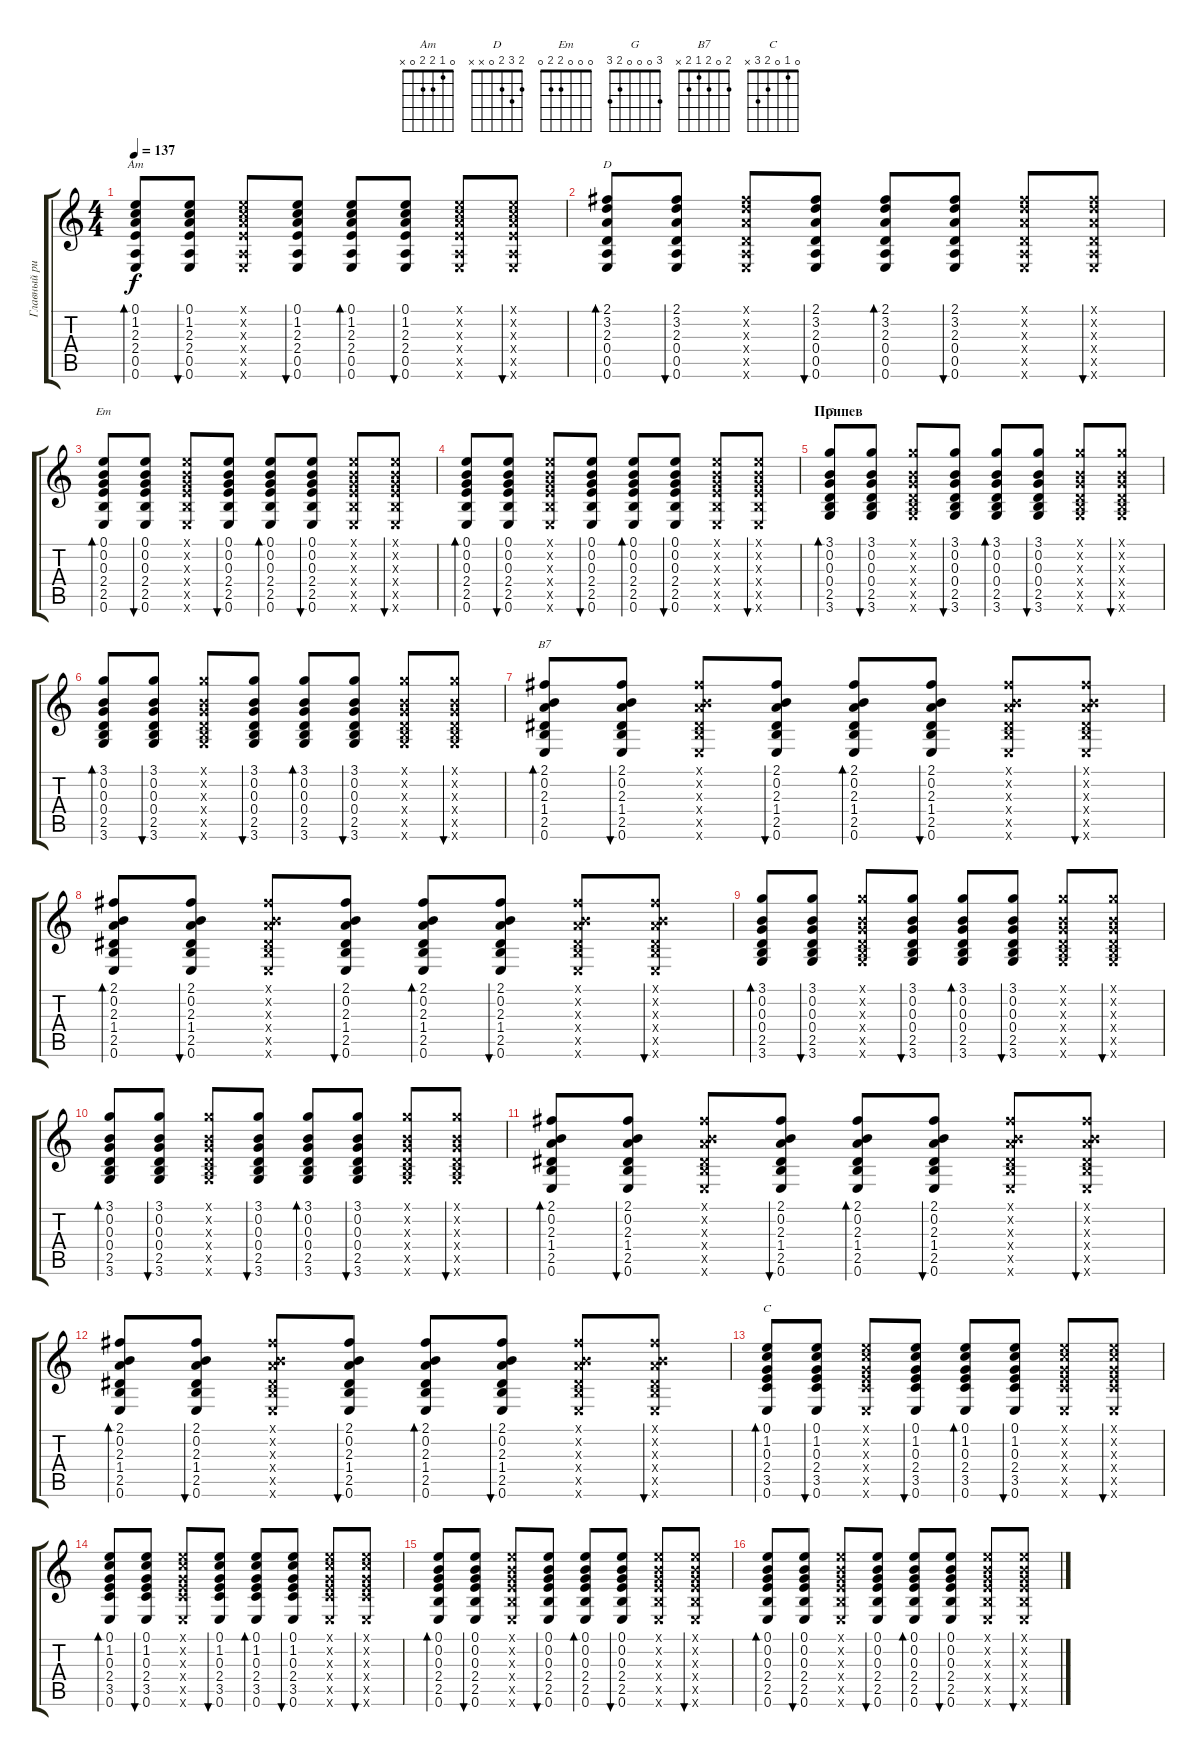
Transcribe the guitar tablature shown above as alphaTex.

\track ("Главный ритм" "Главный ри") {instrument acousticguitarsteel}
\staff {score tabs}
\tuning (E4 B3 G3 D3 A2 E2) {hide}
\chord ("Am" 0 1 2 2 0 x)
\chord ("D" 2 3 2 0 x x)
\chord ("Em" 0 0 0 2 2 0)
\chord ("G" 3 0 0 0 2 3)
\chord ("B7" 2 0 2 1 2 x)
\chord ("C" 0 1 0 2 3 x)
\ts (4 4)
\tempo 137
\clef g2
\ks c
(0.1 1.2 2.3 2.4 0.5 0.6).8{bd 60 ch "Am" dy f} (0.1 1.2 2.3 2.4 0.5 0.6).8{bu 60} (0.1{x} 1.2{x} 2.3{x} 2.4{x} 0.5{x} 0.6{x}).8 (0.1 1.2 2.3 2.4 0.5 0.6).8{bu 60} (0.1 1.2 2.3 2.4 0.5 0.6).8{bd 60} (0.1 1.2 2.3 2.4 0.5 0.6).8{bu 60} (0.1{x} 1.2{x} 2.3{x} 2.4{x} 0.5{x} 0.6{x}).8 (0.1{x} 1.2{x} 2.3{x} 2.4{x} 0.5{x} 0.6{x}).8{bu 60} |
(2.1 3.2 2.3 0.4 0.5 0.6).8{bd 60 ch "D"} (2.1 3.2 2.3 0.4 0.5 0.6).8{bu 60} (2.1{x} 3.2{x} 2.3{x} 0.4{x} 0.5{x} 0.6{x}).8 (2.1 3.2 2.3 0.4 0.5 0.6).8{bu 60} (2.1 3.2 2.3 0.4 0.5 0.6).8{bd 60} (2.1 3.2 2.3 0.4 0.5 0.6).8{bu 60} (2.1{x} 3.2{x} 2.3{x} 0.4{x} 0.5{x} 0.6{x}).8 (2.1{x} 3.2{x} 2.3{x} 0.4{x} 0.5{x} 0.6{x}).8{bu 60} |
(0.1 0.2 0.3 2.4 2.5 0.6).8{bd 60 ch "Em"} (0.1 0.2 0.3 2.4 2.5 0.6).8{bu 60} (0.1{x} 0.2{x} 0.3{x} 2.4{x} 2.5{x} 0.6{x}).8 (0.1 0.2 0.3 2.4 2.5 0.6).8{bu 60} (0.1 0.2 0.3 2.4 2.5 0.6).8{bd 60} (0.1 0.2 0.3 2.4 2.5 0.6).8{bu 60} (0.1{x} 0.2{x} 0.3{x} 2.4{x} 2.5{x} 0.6{x}).8 (0.1{x} 0.2{x} 0.3{x} 2.4{x} 2.5{x} 0.6{x}).8{bu 60} |
(0.1 0.2 0.3 2.4 2.5 0.6).8{bd 60} (0.1 0.2 0.3 2.4 2.5 0.6).8{bu 60} (0.1{x} 0.2{x} 0.3{x} 2.4{x} 2.5{x} 0.6{x}).8 (0.1 0.2 0.3 2.4 2.5 0.6).8{bu 60} (0.1 0.2 0.3 2.4 2.5 0.6).8{bd 60} (0.1 0.2 0.3 2.4 2.5 0.6).8{bu 60} (0.1{x} 0.2{x} 0.3{x} 2.4{x} 2.5{x} 0.6{x}).8 (0.1{x} 0.2{x} 0.3{x} 2.4{x} 2.5{x} 0.6{x}).8{bu 60} |
\section ("" "Припев")
(3.1 0.2 0.3 0.4 2.5 3.6).8{bd 60 ch "G"} (3.1 0.2 0.3 0.4 2.5 3.6).8{bu 60} (3.1{x} 0.2{x} 0.3{x} 0.4{x} 2.5{x} 3.6{x}).8 (3.1 0.2 0.3 0.4 2.5 3.6).8{bu 60} (3.1 0.2 0.3 0.4 2.5 3.6).8{bd 60} (3.1 0.2 0.3 0.4 2.5 3.6).8{bu 60} (3.1{x} 0.2{x} 0.3{x} 0.4{x} 2.5{x} 3.6{x}).8 (3.1{x} 0.2{x} 0.3{x} 0.4{x} 2.5{x} 3.6{x}).8{bu 60} |
(3.1 0.2 0.3 0.4 2.5 3.6).8{bd 60} (3.1 0.2 0.3 0.4 2.5 3.6).8{bu 60} (3.1{x} 0.2{x} 0.3{x} 0.4{x} 2.5{x} 3.6{x}).8 (3.1 0.2 0.3 0.4 2.5 3.6).8{bu 60} (3.1 0.2 0.3 0.4 2.5 3.6).8{bd 60} (3.1 0.2 0.3 0.4 2.5 3.6).8{bu 60} (3.1{x} 0.2{x} 0.3{x} 0.4{x} 2.5{x} 3.6{x}).8 (3.1{x} 0.2{x} 0.3{x} 0.4{x} 2.5{x} 3.6{x}).8{bu 60} |
(2.1 0.2 2.3 1.4 2.5 0.6).8{bd 60 ch "B7"} (2.1 0.2 2.3 1.4 2.5 0.6).8{bu 60} (2.1{x} 0.2{x} 2.3{x} 1.4{x} 2.5{x} 0.6{x}).8 (2.1 0.2 2.3 1.4 2.5 0.6).8{bu 60} (2.1 0.2 2.3 1.4 2.5 0.6).8{bd 60} (2.1 0.2 2.3 1.4 2.5 0.6).8{bu 60} (2.1{x} 0.2{x} 2.3{x} 1.4{x} 2.5{x} 0.6{x}).8 (2.1{x} 0.2{x} 2.3{x} 1.4{x} 2.5{x} 0.6{x}).8{bu 60} |
(2.1 0.2 2.3 1.4 2.5 0.6).8{bd 60} (2.1 0.2 2.3 1.4 2.5 0.6).8{bu 60} (2.1{x} 0.2{x} 2.3{x} 1.4{x} 2.5{x} 0.6{x}).8 (2.1 0.2 2.3 1.4 2.5 0.6).8{bu 60} (2.1 0.2 2.3 1.4 2.5 0.6).8{bd 60} (2.1 0.2 2.3 1.4 2.5 0.6).8{bu 60} (2.1{x} 0.2{x} 2.3{x} 1.4{x} 2.5{x} 0.6{x}).8 (2.1{x} 0.2{x} 2.3{x} 1.4{x} 2.5{x} 0.6{x}).8{bu 60} |
(3.1 0.2 0.3 0.4 2.5 3.6).8{bd 60} (3.1 0.2 0.3 0.4 2.5 3.6).8{bu 60} (3.1{x} 0.2{x} 0.3{x} 0.4{x} 2.5{x} 3.6{x}).8 (3.1 0.2 0.3 0.4 2.5 3.6).8{bu 60} (3.1 0.2 0.3 0.4 2.5 3.6).8{bd 60} (3.1 0.2 0.3 0.4 2.5 3.6).8{bu 60} (3.1{x} 0.2{x} 0.3{x} 0.4{x} 2.5{x} 3.6{x}).8 (3.1{x} 0.2{x} 0.3{x} 0.4{x} 2.5{x} 3.6{x}).8{bu 60} |
(3.1 0.2 0.3 0.4 2.5 3.6).8{bd 60} (3.1 0.2 0.3 0.4 2.5 3.6).8{bu 60} (3.1{x} 0.2{x} 0.3{x} 0.4{x} 2.5{x} 3.6{x}).8 (3.1 0.2 0.3 0.4 2.5 3.6).8{bu 60} (3.1 0.2 0.3 0.4 2.5 3.6).8{bd 60} (3.1 0.2 0.3 0.4 2.5 3.6).8{bu 60} (3.1{x} 0.2{x} 0.3{x} 0.4{x} 2.5{x} 3.6{x}).8 (3.1{x} 0.2{x} 0.3{x} 0.4{x} 2.5{x} 3.6{x}).8{bu 60} |
(2.1 0.2 2.3 1.4 2.5 0.6).8{bd 60} (2.1 0.2 2.3 1.4 2.5 0.6).8{bu 60} (2.1{x} 0.2{x} 2.3{x} 1.4{x} 2.5{x} 0.6{x}).8 (2.1 0.2 2.3 1.4 2.5 0.6).8{bu 60} (2.1 0.2 2.3 1.4 2.5 0.6).8{bd 60} (2.1 0.2 2.3 1.4 2.5 0.6).8{bu 60} (2.1{x} 0.2{x} 2.3{x} 1.4{x} 2.5{x} 0.6{x}).8 (2.1{x} 0.2{x} 2.3{x} 1.4{x} 2.5{x} 0.6{x}).8{bu 60} |
(2.1 0.2 2.3 1.4 2.5 0.6).8{bd 60} (2.1 0.2 2.3 1.4 2.5 0.6).8{bu 60} (2.1{x} 0.2{x} 2.3{x} 1.4{x} 2.5{x} 0.6{x}).8 (2.1 0.2 2.3 1.4 2.5 0.6).8{bu 60} (2.1 0.2 2.3 1.4 2.5 0.6).8{bd 60} (2.1 0.2 2.3 1.4 2.5 0.6).8{bu 60} (2.1{x} 0.2{x} 2.3{x} 1.4{x} 2.5{x} 0.6{x}).8 (2.1{x} 0.2{x} 2.3{x} 1.4{x} 2.5{x} 0.6{x}).8{bu 60} |
(0.1 1.2 0.3 2.4 3.5 0.6).8{bd 60 ch "C"} (0.1 1.2 0.3 2.4 3.5 0.6).8{bu 60} (0.1{x} 1.2{x} 0.3{x} 2.4{x} 3.5{x} 0.6{x}).8 (0.1 1.2 0.3 2.4 3.5 0.6).8{bu 60} (0.1 1.2 0.3 2.4 3.5 0.6).8{bd 60} (0.1 1.2 0.3 2.4 3.5 0.6).8{bu 60} (0.1{x} 1.2{x} 0.3{x} 2.4{x} 3.5{x} 0.6{x}).8 (0.1{x} 1.2{x} 0.3{x} 2.4{x} 3.5{x} 0.6{x}).8{bu 60} |
(0.1 1.2 0.3 2.4 3.5 0.6).8{bd 60} (0.1 1.2 0.3 2.4 3.5 0.6).8{bu 60} (0.1{x} 1.2{x} 0.3{x} 2.4{x} 3.5{x} 0.6{x}).8 (0.1 1.2 0.3 2.4 3.5 0.6).8{bu 60} (0.1 1.2 0.3 2.4 3.5 0.6).8{bd 60} (0.1 1.2 0.3 2.4 3.5 0.6).8{bu 60} (0.1{x} 1.2{x} 0.3{x} 2.4{x} 3.5{x} 0.6{x}).8 (0.1{x} 1.2{x} 0.3{x} 2.4{x} 3.5{x} 0.6{x}).8{bu 60} |
(0.1 0.2 0.3 2.4 2.5 0.6).8{bd 60} (0.1 0.2 0.3 2.4 2.5 0.6).8{bu 60} (0.1{x} 0.2{x} 0.3{x} 2.4{x} 2.5{x} 0.6{x}).8 (0.1 0.2 0.3 2.4 2.5 0.6).8{bu 60} (0.1 0.2 0.3 2.4 2.5 0.6).8{bd 60} (0.1 0.2 0.3 2.4 2.5 0.6).8{bu 60} (0.1{x} 0.2{x} 0.3{x} 2.4{x} 2.5{x} 0.6{x}).8 (0.1{x} 0.2{x} 0.3{x} 2.4{x} 2.5{x} 0.6{x}).8{bu 60} |
(0.1 0.2 0.3 2.4 2.5 0.6).8{bd 60} (0.1 0.2 0.3 2.4 2.5 0.6).8{bu 60} (0.1{x} 0.2{x} 0.3{x} 2.4{x} 2.5{x} 0.6{x}).8 (0.1 0.2 0.3 2.4 2.5 0.6).8{bu 60} (0.1 0.2 0.3 2.4 2.5 0.6).8{bd 60} (0.1 0.2 0.3 2.4 2.5 0.6).8{bu 60} (0.1{x} 0.2{x} 0.3{x} 2.4{x} 2.5{x} 0.6{x}).8 (0.1{x} 0.2{x} 0.3{x} 2.4{x} 2.5{x} 0.6{x}).8{bu 60}
